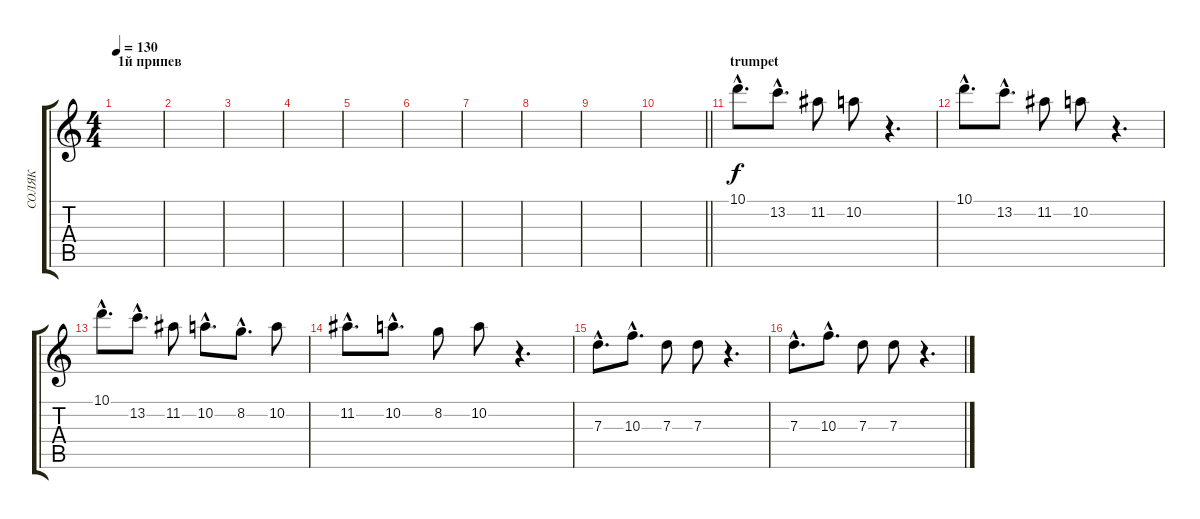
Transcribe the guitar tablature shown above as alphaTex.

\track ("СОЛЯК" "СОЛЯК") {instrument overdrivenguitar}
\staff {score tabs}
\tuning (E4 B3 G3 D3 A2 E2) {hide}
\ts (4 4)
\section ("" "1й припев")
\tempo 130
\clef g2
\ks c
|
|
|
|
|
|
|
|
|
\barLineRight lightlight
|
\section ("" "trumpet")
10.1{hac}.8{d} 13.2{hac}.8{d} 11.2.8 10.2.8 r.4{d} |
10.1{hac}.8{d} 13.2{hac}.8{d} 11.2.8 10.2.8 r.4{d} |
10.1{hac}.8{d} 13.2{hac}.8{d} 11.2.8 10.2{hac}.8{d} 8.2{hac}.8{d} 10.2.8 |
11.2{hac}.8{d} 10.2{hac}.8{d} 8.2.8 10.2.8 r.4{d} |
7.3{hac}.8{d} 10.3{hac}.8{d} 7.3.8 7.3.8 r.4{d} |
7.3{hac}.8{d} 10.3{hac}.8{d} 7.3.8 7.3.8 r.4{d}
